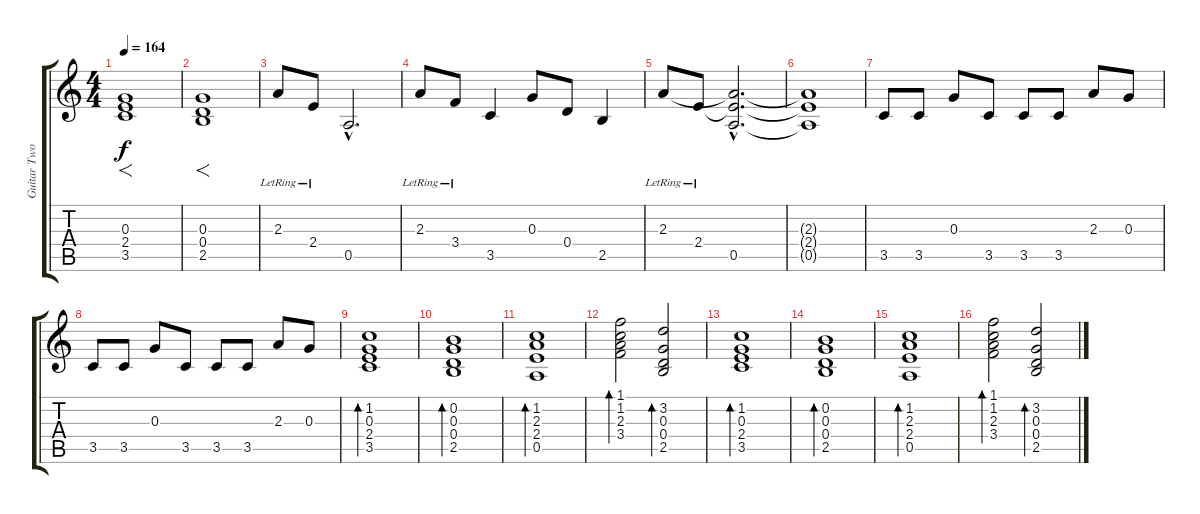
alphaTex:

\track ("Guitar Two" "Guitar Two") {instrument overdrivenguitar}
\staff {score tabs}
\tuning (E4 B3 G3 D3 A2 E2) {hide}
\ts (4 4)
\tempo 164
\clef g2
\ks c
(0.3 2.4 3.5).1{f dy f} |
(0.3 0.4 2.5).1{f} |
2.3{lr}.8 2.4{lr}.8 0.5{hac}.2{d} |
2.3{lr}.8 3.4{lr}.8 3.5.4 0.3.8 0.4.8 2.5.4 |
2.3{lr}.8 2.4{lr}.8 (2.3{hac t} 2.4{hac t} 0.5{hac}).2{d} |
(2.3{t} 2.4{t} 0.5{t}).1 |
3.5.8 3.5.8 0.3.8 3.5.8 3.5.8 3.5.8 2.3.8 0.3.8 |
3.5.8 3.5.8 0.3.8 3.5.8 3.5.8 3.5.8 2.3.8 0.3.8 |
(1.2 0.3 2.4 3.5).1{bd 120} |
(0.2 0.3 0.4 2.5).1{bd 120} |
(1.2 2.3 2.4 0.5).1{bd 120} |
(1.1 1.2 2.3 3.4).2{bd 120} (3.2 0.3 0.4 2.5).2{bd 120} |
(1.2 0.3 2.4 3.5).1{bd 120} |
(0.2 0.3 0.4 2.5).1{bd 120} |
(1.2 2.3 2.4 0.5).1{bd 120} |
(1.1 1.2 2.3 3.4).2{bd 120} (3.2 0.3 0.4 2.5).2{bd 120}
